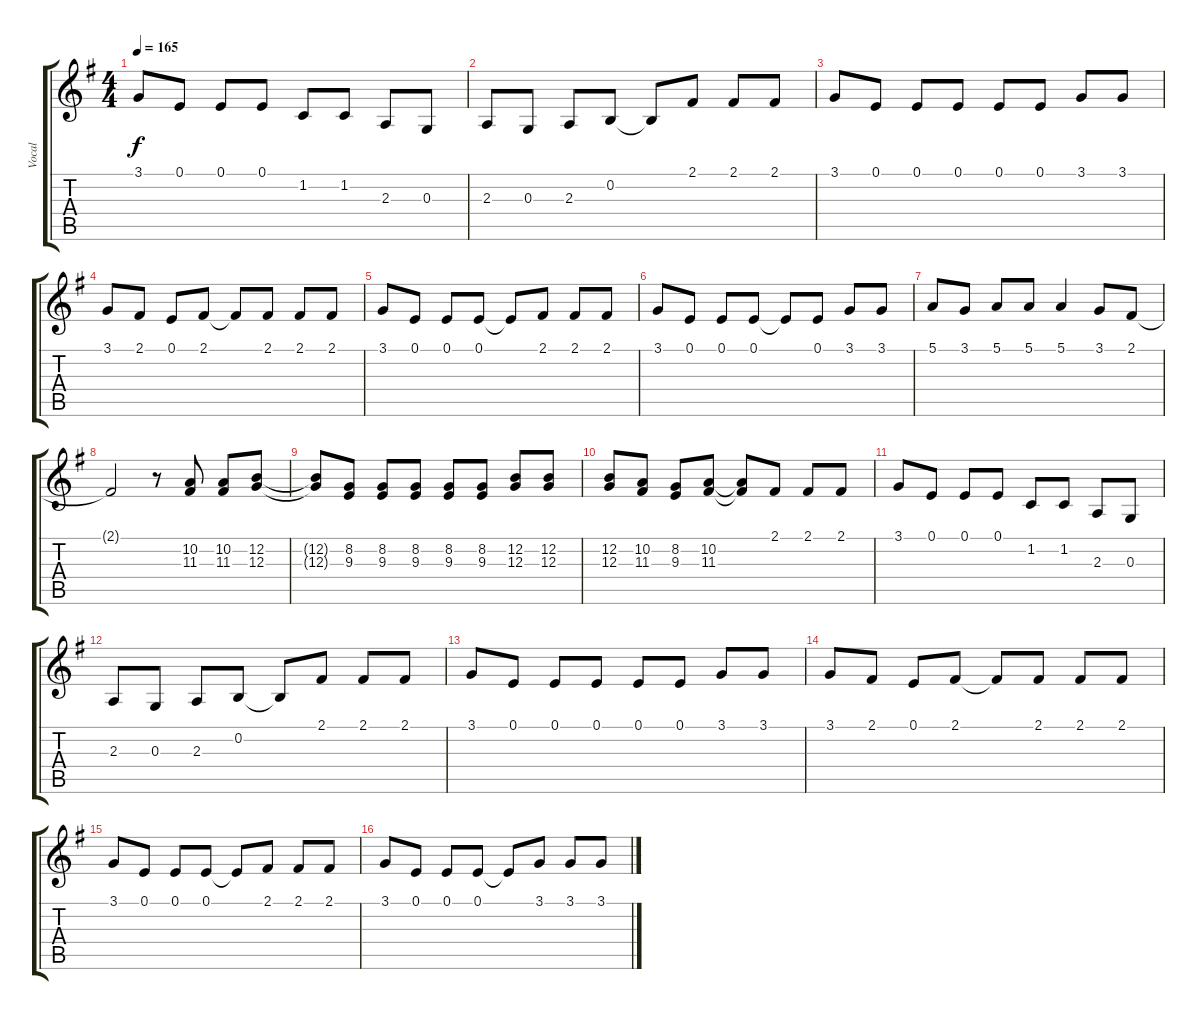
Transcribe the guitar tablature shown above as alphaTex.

\track ("Vocal" "Vocal") {instrument fx5brightness}
\staff {score tabs}
\tuning (E4 B3 G3 D3 A2 E2) {hide}
\ts (4 4)
\tempo 165
\clef g2
\ks g
3.1.8{dy f} 0.1.8 0.1.8 0.1.8 1.2.8 1.2.8 2.3.8 0.3.8 |
2.3.8 0.3.8 2.3.8 0.2.8 0.2{t}.8 2.1.8 2.1.8 2.1.8 |
3.1.8 0.1.8 0.1.8 0.1.8 0.1.8 0.1.8 3.1.8 3.1.8 |
3.1.8 2.1.8 0.1.8 2.1.8 2.1{t}.8 2.1.8 2.1.8 2.1.8 |
3.1.8 0.1.8 0.1.8 0.1.8 0.1{t}.8 2.1.8 2.1.8 2.1.8 |
3.1.8 0.1.8 0.1.8 0.1.8 0.1{t}.8 0.1.8 3.1.8 3.1.8 |
5.1.8 3.1.8 5.1.8 5.1.8 5.1.4 3.1.8 2.1.8 |
2.1{t}.2 r.8 (10.2 11.3).8 (10.2 11.3).8 (12.2 12.3).8 |
(12.2{t} 12.3{t}).8 (8.2 9.3).8 (8.2 9.3).8 (8.2 9.3).8 (8.2 9.3).8 (8.2 9.3).8 (12.2 12.3).8 (12.2 12.3).8 |
(12.2 12.3).8 (10.2 11.3).8 (8.2 9.3).8 (10.2 11.3).8 (10.2{t} 11.3{t}).8 2.1.8 2.1.8 2.1.8 |
3.1.8 0.1.8 0.1.8 0.1.8 1.2.8 1.2.8 2.3.8 0.3.8 |
2.3.8 0.3.8 2.3.8 0.2.8 0.2{t}.8 2.1.8 2.1.8 2.1.8 |
3.1.8 0.1.8 0.1.8 0.1.8 0.1.8 0.1.8 3.1.8 3.1.8 |
3.1.8 2.1.8 0.1.8 2.1.8 2.1{t}.8 2.1.8 2.1.8 2.1.8 |
3.1.8 0.1.8 0.1.8 0.1.8 0.1{t}.8 2.1.8 2.1.8 2.1.8 |
3.1.8 0.1.8 0.1.8 0.1.8 0.1{t}.8 3.1.8 3.1.8 3.1.8
